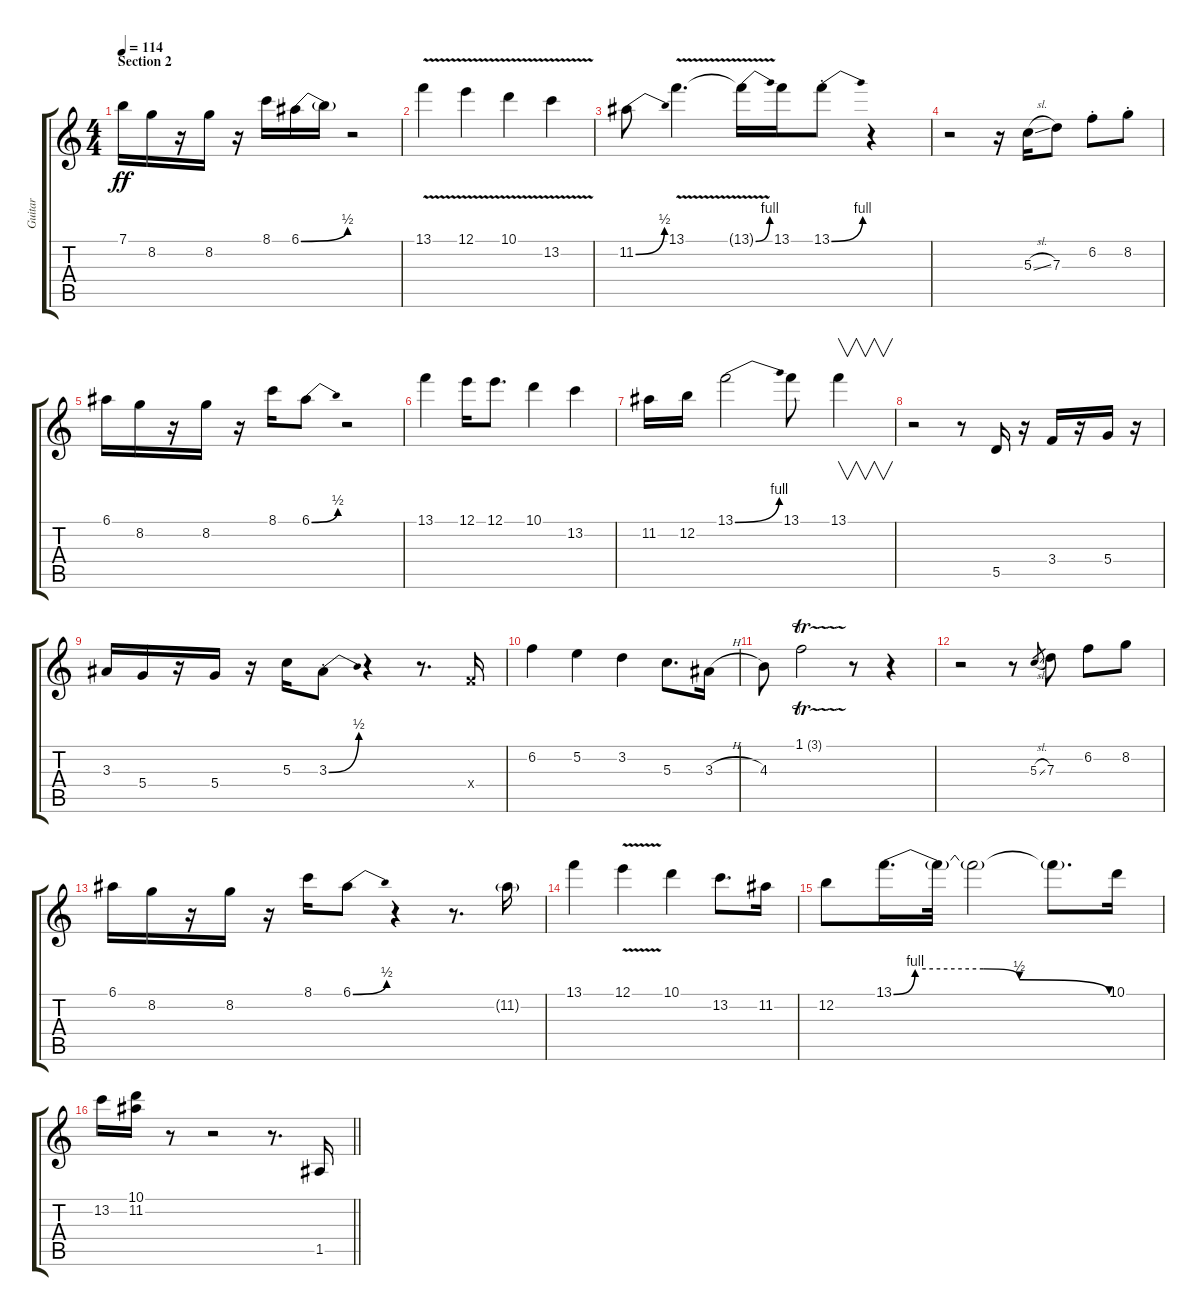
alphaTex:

\track ("Guitar" "Guitar") {instrument overdrivenguitar}
\staff {score tabs}
\tuning (E4 B3 G3 D3 A2 E2) {hide}
\ts (4 4)
\section ("" "Section 2")
\tempo 114
\clef g2
\ks c
7.1.16{dy ff} 8.2.16 r.16 8.2.16 r.16 8.1.16 6.1{be (bend 0 0 60 2)}.16 6.1{t}.16 r.2 |
13.1{v}.4 12.1{v}.4 10.1{v}.4 13.2{v}.4 |
11.2{be (bend 0 0 60 2)}.8 13.1{v}.4{d} 13.1{be (bend 0 0 60 4) t}.16 13.1.16 13.1{be (bend 0 0 60 4) st}.8 r.4 |
r.2 r.16 5.3{sl}.16 7.3.8 6.2{st}.8 8.2{st}.8 |
6.1.16 8.2.16 r.16 8.2.16 r.16 8.1.16 6.1{be (bend 0 0 60 2)}.8 r.2 |
13.1.4 12.1.16 12.1.8{d} 10.1.4 13.2.4 |
11.2.16 12.2.16 13.1{be (bend 0 0 60 4)}.2 13.1.8 13.1.4{v} |
r.2 r.8 5.5.16 r.16 3.4.16 r.16 5.4.16 r.16 |
3.3.16 5.4.16 r.16 5.4.16 r.16 5.3.16 3.3{be (bend 0 0 60 2) st}.8 r.4 r.8{d} 3.4{x}.16 |
6.2.4 5.2.4 3.2.4 5.3.8{d} 3.3{h}.16 |
4.3.8 1.1{tr (3 32)}.2 r.8 r.4 |
r.2 r.8 5.3{sl}.8{gr} 7.3.8 6.2.8 8.2.8 |
6.1.16 8.2.16 r.16 8.2.16 r.16 8.1.16 6.1{be (bend 0 0 60 2)}.8 r.4 r.8{d} 11.2{g}.16 |
13.1.4 12.1{v}.4 10.1.4 13.2.8{d} 11.2.16 |
12.2.8 13.1{be (custom 0 0 6 4 25 4 35 2 60 0)}.16{d} 13.1{t}.32 13.1{t}.2 13.1{t}.8{d} 10.1.16 |
\barLineRight lightlight
13.2.16 (10.1 11.2).16 r.8 r.2 r.8{d} 1.5.16
